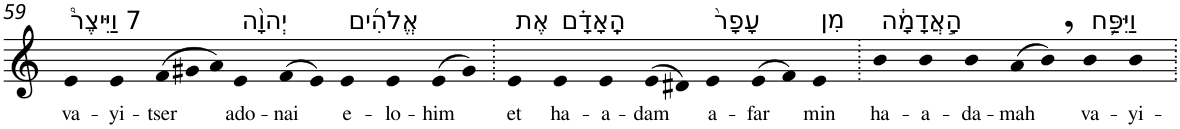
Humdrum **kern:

**kern	**text
*part1	*part1
*staff1	*staff1
*I"Piano	*
*I'Pno	*
!!LO:PB:g=z
*clefG2	*
*k[]	*
=59	=59
!LO:TX:a:t=7 וַיִּיצֶר֩	!
!	!LO:LY:b
4e	va-
!	!LO:LY:b
4e	-yi-
!	!LO:LY:b
(>12f	-tser
12g#X	.
12a)	.
!LO:TX:a:t=יְהוָ֨ה	!
!	!LO:LY:b
4e	ado-
!	!LO:LY:b
(>8f	-nai
8e)	.
!LO:TX:a:t=אֱלֹהִ֜ים	!
!	!LO:LY:b
4e	e-
!	!LO:LY:b
4e	-lo-
!	!LO:LY:b
(>8e	-him
8g#)	.
=60.	=60.
!LO:TX:a:t=אֶת	!
!	!LO:LY:b
4e	et
!LO:TX:a:t=הָֽאָדָ֗ם	!
!	!LO:LY:b
4e	ha-
!	!LO:LY:b
4e	-a-
!	!LO:LY:b
(>8e	-dam
8d#X)	.
!LO:TX:a:t=עָפָר֙	!
!	!LO:LY:b
4e	a-
!	!LO:LY:b
(>8e	-far
8f)	.
!LO:TX:a:t=מִן	!
!	!LO:LY:b
4e	min
=61.	=61.
!LO:TX:a:t=הָ֣אֲדָמָ֔ה	!
!	!LO:LY:b
4b	ha-
!	!LO:LY:b
4b	-a-
!	!LO:LY:b
4b	-da-
!	!LO:LY:b
(>8a	-mah
8b,)	.
!LO:TX:a:t=וַיִּפַּ֥ח	!
!	!LO:LY:b
4b	va-
!	!LO:LY:b
4b	-yi-
=.	=.
*-	*-
